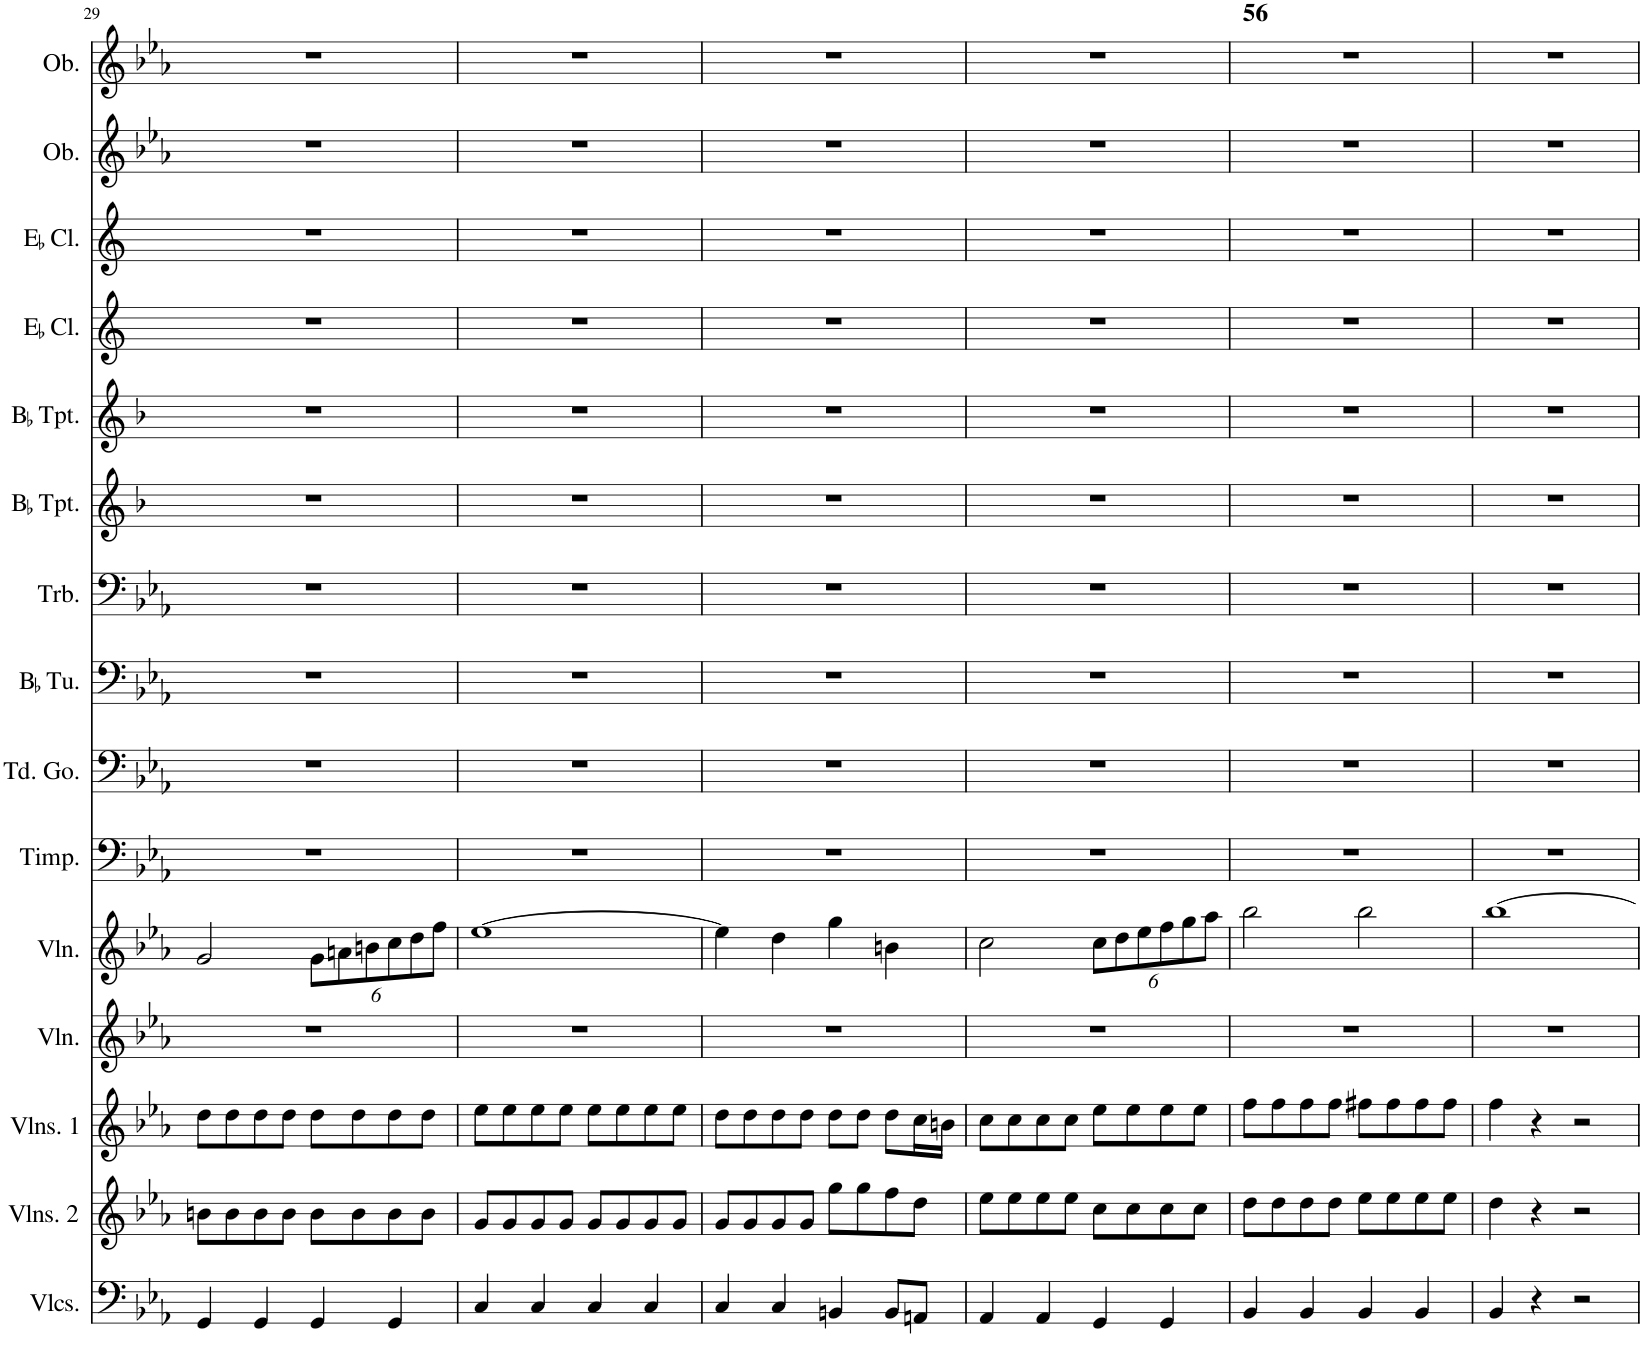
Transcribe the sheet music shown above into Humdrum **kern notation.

**kern	**kern	**kern	**kern	**kern	**kern	**kern	**kern	**kern	**kern	**kern	**kern	**kern	**kern	**kern
*part15	*part14	*part13	*part12	*part11	*part10	*part9	*part8	*part7	*part6	*part5	*part4	*part3	*part2	*part1
*staff15	*staff14	*staff13	*staff12	*staff11	*staff10	*staff9	*staff8	*staff7	*staff6	*staff5	*staff4	*staff3	*staff2	*staff1
*I"Violoncellos	*I"Violins 2	*I"Violins 1	*I"Violin	*I"Violin	*I"Timpani	*I"Tuned Gongs	*I"BaccidentalFlat Tuba	*I"Trombone	*I"BaccidentalFlat Trumpet	*I"BaccidentalFlat Trumpet	*I"EaccidentalFlat Clarinet	*I"EaccidentalFlat Clarinet	*I"Oboe	*I"Oboe
*I'Vlcs.	*I'Vlns. 2	*I'Vlns. 1	*I'Vln.	*I'Vln.	*I'Timp.	*I'Td. Go.	*I'BaccidentalFlat Tu.	*I'Trb.	*I'BaccidentalFlat Tpt.	*I'BaccidentalFlat Tpt.	*I'EaccidentalFlat Cl.	*I'EaccidentalFlat Cl.	*I'Ob.	*I'Ob.
!!LO:PB:g=z
*clefF4	*clefG2	*clefG2	*clefG2	*clefG2	*clefF4	*clefF4	*clefF4	*clefF4	*clefG2	*clefG2	*clefG2	*clefG2	*clefG2	*clefG2
*	*	*	*	*	*	*	*	*	*Trd1c2	*Trd1c2	*Trd-2c-3	*Trd-2c-3	*	*
*k[b-e-a-]	*k[b-e-a-]	*k[b-e-a-]	*k[b-e-a-]	*k[b-e-a-]	*k[b-e-a-]	*k[b-e-a-]	*k[b-e-a-]	*k[b-e-a-]	*k[b-]	*k[b-]	*k[]	*k[]	*k[b-e-a-]	*k[b-e-a-]
*M4/4	*M4/4	*M4/4	*M4/4	*M4/4	*M4/4	*M4/4	*M4/4	*M4/4	*M4/4	*M4/4	*M4/4	*M4/4	*M4/4	*M4/4
=29	=29	=29	=29	=29	=29	=29	=29	=29	=29	=29	=29	=29	=29	=29
4GG/	8bn\L	8dd\L	1r	2g/	1r	1r	1r	1r	1r	1r	1r	1r	1r	1r
.	8b\	8dd\	.	.	.	.	.	.	.	.	.	.	.	.
4GG/	8b\	8dd\	.	.	.	.	.	.	.	.	.	.	.	.
.	8b\J	8dd\J	.	.	.	.	.	.	.	.	.	.	.	.
*	*	*	*	*Xbrackettup	*	*	*	*	*	*	*	*	*	*
4GG/	8b\L	8dd\L	.	12g\L	.	.	.	.	.	.	.	.	.	.
.	.	.	.	12an\	.	.	.	.	.	.	.	.	.	.
.	8b\	8dd\	.	.	.	.	.	.	.	.	.	.	.	.
.	.	.	.	12bn\	.	.	.	.	.	.	.	.	.	.
4GG/	8b\	8dd\	.	12cc\	.	.	.	.	.	.	.	.	.	.
.	.	.	.	12dd\	.	.	.	.	.	.	.	.	.	.
.	8b\J	8dd\J	.	.	.	.	.	.	.	.	.	.	.	.
.	.	.	.	12ff\J	.	.	.	.	.	.	.	.	.	.
=30	=30	=30	=30	=30	=30	=30	=30	=30	=30	=30	=30	=30	=30	=30
4C/	8g/L	8ee-\L	1r	[1ee-	1r	1r	1r	1r	1r	1r	1r	1r	1r	1r
.	8g/	8ee-\	.	.	.	.	.	.	.	.	.	.	.	.
4C/	8g/	8ee-\	.	.	.	.	.	.	.	.	.	.	.	.
.	8g/J	8ee-\J	.	.	.	.	.	.	.	.	.	.	.	.
4C/	8g/L	8ee-\L	.	.	.	.	.	.	.	.	.	.	.	.
.	8g/	8ee-\	.	.	.	.	.	.	.	.	.	.	.	.
4C/	8g/	8ee-\	.	.	.	.	.	.	.	.	.	.	.	.
.	8g/J	8ee-\J	.	.	.	.	.	.	.	.	.	.	.	.
=31	=31	=31	=31	=31	=31	=31	=31	=31	=31	=31	=31	=31	=31	=31
4C/	8g/L	8dd\L	1r	4ee-\]	1r	1r	1r	1r	1r	1r	1r	1r	1r	1r
.	8g/	8dd\	.	.	.	.	.	.	.	.	.	.	.	.
4C/	8g/	8dd\	.	4dd\	.	.	.	.	.	.	.	.	.	.
.	8g/J	8dd\J	.	.	.	.	.	.	.	.	.	.	.	.
4BBn/	8gg\L	8dd\L	.	4gg\	.	.	.	.	.	.	.	.	.	.
.	8gg\	8dd\J	.	.	.	.	.	.	.	.	.	.	.	.
8BB/L	8ff\	8dd\L	.	4bn\	.	.	.	.	.	.	.	.	.	.
8AAn/J	8dd\J	16cc\L	.	.	.	.	.	.	.	.	.	.	.	.
.	.	16bn\JJ	.	.	.	.	.	.	.	.	.	.	.	.
=32	=32	=32	=32	=32	=32	=32	=32	=32	=32	=32	=32	=32	=32	=32
4AA-/	8ee-\L	8cc\L	1r	2cc\	1r	1r	1r	1r	1r	1r	1r	1r	1r	1r
.	8ee-\	8cc\	.	.	.	.	.	.	.	.	.	.	.	.
4AA-/	8ee-\	8cc\	.	.	.	.	.	.	.	.	.	.	.	.
.	8ee-\J	8cc\J	.	.	.	.	.	.	.	.	.	.	.	.
4GG/	8cc\L	8ee-\L	.	12cc\L	.	.	.	.	.	.	.	.	.	.
.	.	.	.	12dd\	.	.	.	.	.	.	.	.	.	.
.	8cc\	8ee-\	.	.	.	.	.	.	.	.	.	.	.	.
.	.	.	.	12ee-\	.	.	.	.	.	.	.	.	.	.
4GG/	8cc\	8ee-\	.	12ff\	.	.	.	.	.	.	.	.	.	.
.	.	.	.	12gg\	.	.	.	.	.	.	.	.	.	.
.	8cc\J	8ee-\J	.	.	.	.	.	.	.	.	.	.	.	.
.	.	.	.	12aa-\J	.	.	.	.	.	.	.	.	.	.
=33	=33	=33	=33	=33	=33	=33	=33	=33	=33	=33	=33	=33	=33	=33
!	!	!	!	!	!	!	!	!	!	!	!	!	!	!LO:TX:a:B:t=56
4BB-/	8dd\L	8ff\L	1r	2bb-\	1r	1r	1r	1r	1r	1r	1r	1r	1r	1r
.	8dd\	8ff\	.	.	.	.	.	.	.	.	.	.	.	.
4BB-/	8dd\	8ff\	.	.	.	.	.	.	.	.	.	.	.	.
.	8dd\J	8ff\J	.	.	.	.	.	.	.	.	.	.	.	.
4BB-/	8ee-\L	8ff#X\L	.	2bb-\	.	.	.	.	.	.	.	.	.	.
.	8ee-\	8ff#\	.	.	.	.	.	.	.	.	.	.	.	.
4BB-/	8ee-\	8ff#\	.	.	.	.	.	.	.	.	.	.	.	.
.	8ee-\J	8ff#\J	.	.	.	.	.	.	.	.	.	.	.	.
=34	=34	=34	=34	=34	=34	=34	=34	=34	=34	=34	=34	=34	=34	=34
4BB-/	4dd\	4ff\	1r	[1bb-	1r	1r	1r	1r	1r	1r	1r	1r	1r	1r
4r	4r	4r	.	.	.	.	.	.	.	.	.	.	.	.
2r	2r	2r	.	.	.	.	.	.	.	.	.	.	.	.
=	=	=	=	=	=	=	=	=	=	=	=	=	=	=
*-	*-	*-	*-	*-	*-	*-	*-	*-	*-	*-	*-	*-	*-	*-
